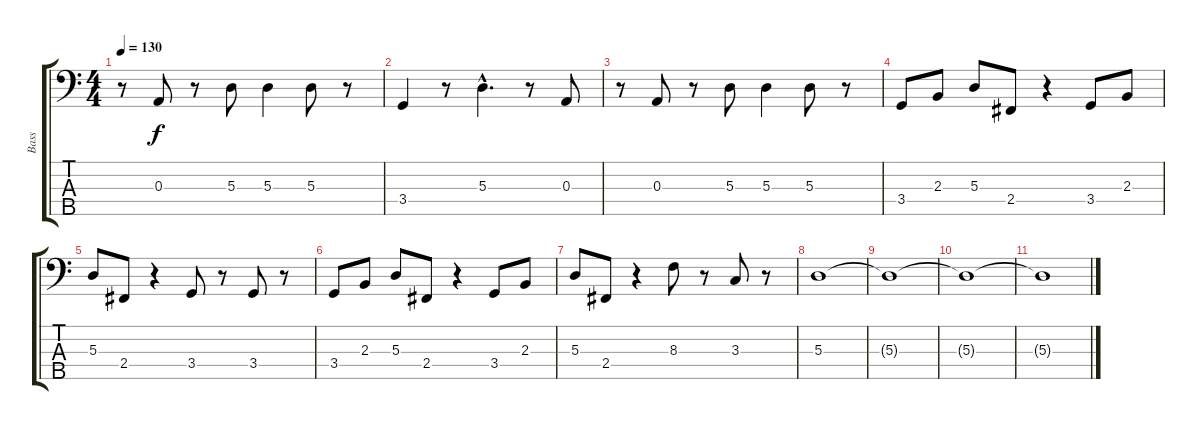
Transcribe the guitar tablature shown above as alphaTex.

\track ("Bass" "Bass") {instrument electricbassfinger}
\staff {score tabs}
\tuning (G2 D2 A1 E1 B0) {hide}
\ts (4 4)
\tempo 130
\clef f4
\ks c
r.8{dy f} 0.3.8 r.8 5.3.8 5.3.4 5.3.8 r.8 |
3.4.4 r.8 5.3{hac}.4{d} r.8 0.3.8 |
r.8 0.3.8 r.8 5.3.8 5.3.4 5.3.8 r.8 |
3.4.8 2.3.8 5.3.8 2.4.8 r.4 3.4.8 2.3.8 |
5.3.8 2.4.8 r.4 3.4.8 r.8 3.4.8 r.8 |
3.4.8 2.3.8 5.3.8 2.4.8 r.4 3.4.8 2.3.8 |
5.3.8 2.4.8 r.4 8.3.8 r.8 3.3.8 r.8 |
5.3.1 |
5.3{t}.1 |
5.3{t}.1 |
5.3{t}.1
